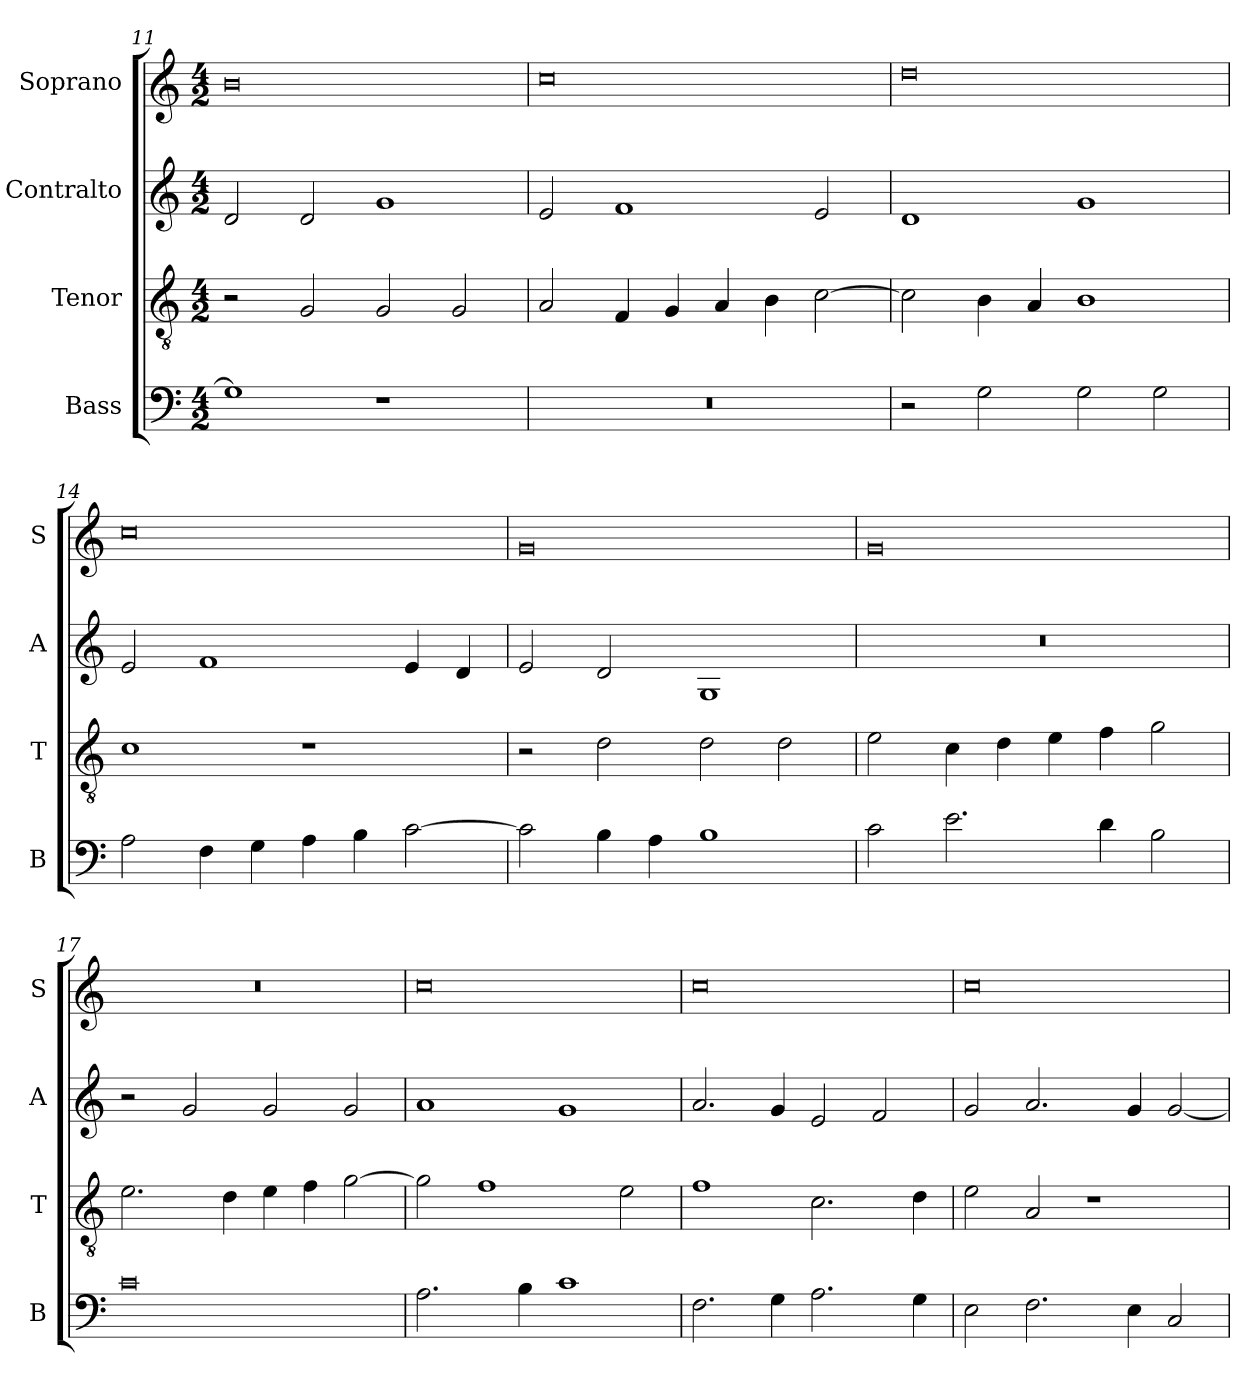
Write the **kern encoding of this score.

**kern	**kern	**kern	**kern
*part4	*part3	*part2	*part1
*staff4	*staff3	*staff2	*staff1
*I"Bass	*I"Tenor	*I"Contralto	*I"Soprano
*I'B	*I'T	*I'A	*I'S
*clefF4	*clefGv2	*clefG2	*clefG2
*k[]	*k[]	*k[]	*k[]
*G:mix	*G:mix	*G:mix	*G:mix
*M4/2	*M4/2	*M4/2	*M4/2
=11	=11	=11	=11
1G]	2r	2d	0b
.	2G	2d	.
1r	2G	1g	.
.	2G	.	.
=12	=12	=12	=12
0r	2A	2e	0cc
.	4F	1f	.
.	4G	.	.
.	4A	.	.
.	4B	.	.
.	[2c	2e	.
=13	=13	=13	=13
2r	2c]	1d	0dd
2G	4B	.	.
.	4A	.	.
2G	1B	1g	.
2G	.	.	.
=14	=14	=14	=14
2A	1c	2e	0cc
4F	.	1f	.
4G	.	.	.
4A	1r	.	.
4B	.	.	.
[2c	.	4e	.
.	.	4d	.
=15	=15	=15	=15
2c]	2r	2e	0g
4B	2d	2d	.
4A	.	.	.
1B	2d	1G	.
.	2d	.	.
=16	=16	=16	=16
2c	2e	0r	0g
2.e	4c	.	.
.	4d	.	.
.	4e	.	.
4d	4f	.	.
2B	2g	.	.
=17	=17	=17	=17
0c	2.e	2r	0r
.	.	2g	.
.	4d	.	.
.	4e	2g	.
.	4f	.	.
.	[2g	2g	.
=18	=18	=18	=18
2.A	2g]	1a	0cc
.	1f	.	.
4B	.	.	.
1c	.	1g	.
.	2e	.	.
=19	=19	=19	=19
2.F	1f	2.a	0cc
4G	.	4g	.
2.A	2.c	2e	.
.	.	2f	.
4G	4d	.	.
=20	=20	=20	=20
2E	2e	2g	0cc
2.F	2A	2.a	.
.	1r	.	.
4E	.	4g	.
2C	.	[2g	.
=	=	=	=
*-	*-	*-	*-
